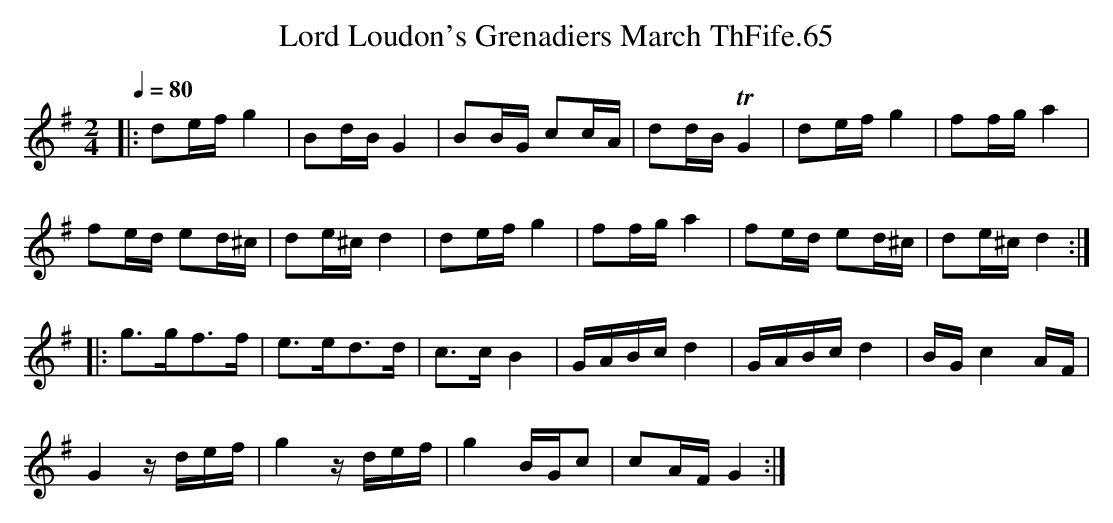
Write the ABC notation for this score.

X:1
T:Lord Loudon's Grenadiers March ThFife.65
M:2/4
L:1/8
Q:1/4=80
K:G
|: de/f/g2 | Bd/B/ G2 | BB/G/ cc/A/ | dd/B/ !trill!G2 | de/f/ g2 | ff/g/ a2 |
fe/d/ ed/^c/ | de/^c/ d2 | de/f/ g2 | ff/g/ a2 | fe/d/ ed/^c/ | de/^c/ d2 :|
|: g>gf>f | e>ed>d | c>c B2 | G/A/B/c/d2 | G/A/B/c/d2 | B/G/ c2 A/F/ |
G2 z/ d/e/f/ | g2 z/ d/e/f/ | g2 B/G/c | cA/F/ G2 :|
